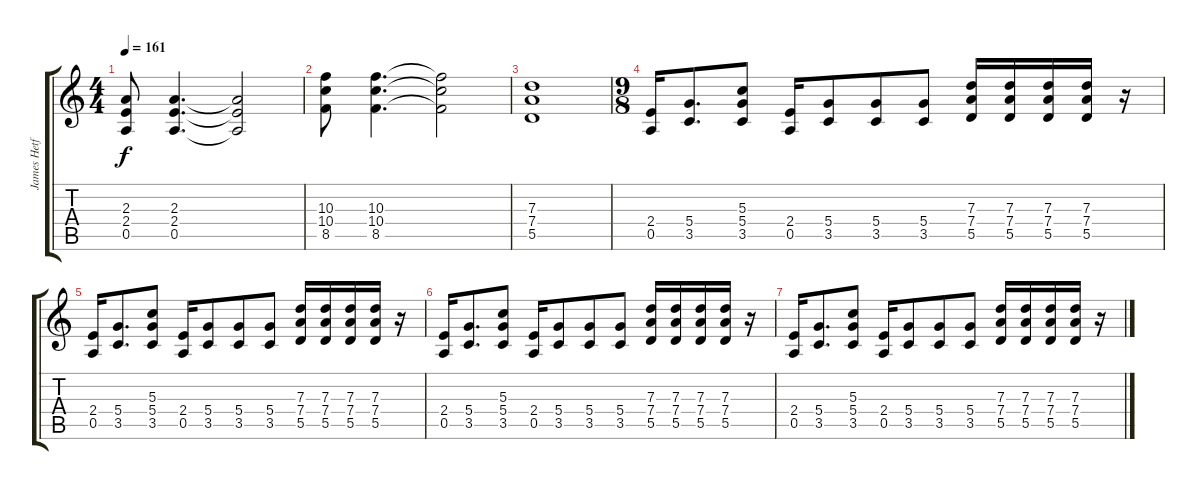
\track ("James Hetfield (Ov. Gtr)" "James Hetf") {instrument distortionguitar}
\staff {score tabs}
\tuning (E4 B3 G3 D3 A2 E2) {hide}
\ts (4 4)
\tempo 161
\clef g2
\ks c
(2.3 2.4 0.5).8{dy f} (2.3 2.4 0.5).4{d} (2.3{t} 2.4{t} 0.5{t}).2 |
(10.3 10.4 8.5).8 (10.3 10.4 8.5).4{d} (10.3{t} 10.4{t} 8.5{t}).2 |
(7.3 7.4 5.5).1 |
\ts (9 8)
(2.4 0.5).16 (5.4 3.5).8{d} (5.3 5.4 3.5).8 (2.4 0.5).16 (5.4 3.5).8 (5.4 3.5).8 (5.4 3.5).8 (7.3 7.4 5.5).16 (7.3 7.4 5.5).16 (7.3 7.4 5.5).16 (7.3 7.4 5.5).16 r.16 |
(2.4 0.5).16 (5.4 3.5).8{d} (5.3 5.4 3.5).8 (2.4 0.5).16 (5.4 3.5).8 (5.4 3.5).8 (5.4 3.5).8 (7.3 7.4 5.5).16 (7.3 7.4 5.5).16 (7.3 7.4 5.5).16 (7.3 7.4 5.5).16 r.16 |
(2.4 0.5).16 (5.4 3.5).8{d} (5.3 5.4 3.5).8 (2.4 0.5).16 (5.4 3.5).8 (5.4 3.5).8 (5.4 3.5).8 (7.3 7.4 5.5).16 (7.3 7.4 5.5).16 (7.3 7.4 5.5).16 (7.3 7.4 5.5).16 r.16 |
(2.4 0.5).16 (5.4 3.5).8{d} (5.3 5.4 3.5).8 (2.4 0.5).16 (5.4 3.5).8 (5.4 3.5).8 (5.4 3.5).8 (7.3 7.4 5.5).16 (7.3 7.4 5.5).16 (7.3 7.4 5.5).16 (7.3 7.4 5.5).16 r.16
